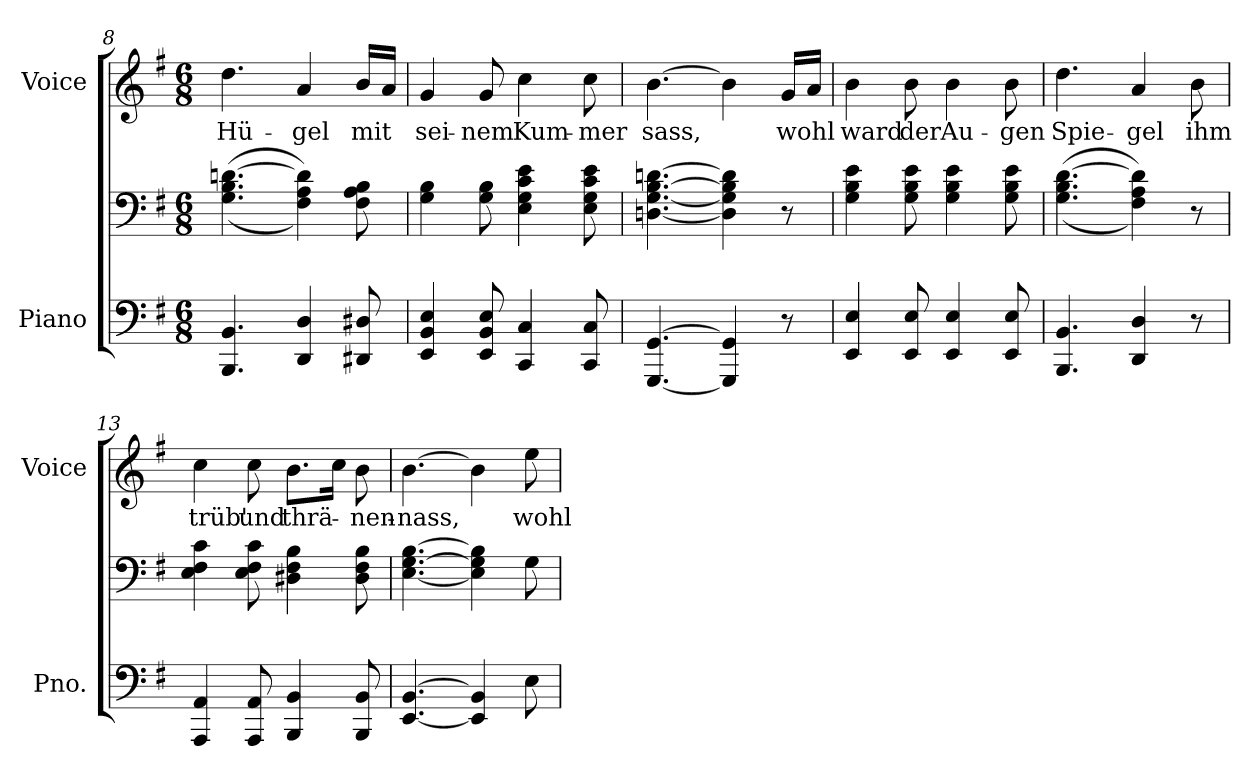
**kern	**kern	**kern	**text
*part2	*part2	*part1	*part1
*staff3	*staff2	*staff1	*staff1
*I"Piano	*	*I"Voice	*
*I'Pno.	*	*I'Voice	*
*clefF4	*clefF4	*clefG2	*
*k[f#]	*k[f#]	*k[f#]	*
*G:	*G:	*G:	*
*M6/8	*M6/8	*M6/8	*
=8	=8	=8	=8
!	!	!	!LO:LY:b:color=#000000
4.BBBi/ 4.BBi	((4.Gi\ 4.Bi [>4.dni	4.ddi\	Hü-
!	!	!	!LO:LY:b:color=#000000
4DDi/ 4Di	4F#i\ 4Ai 4di]))	4ai/	-gel
!	!	!	!LO:LY:b:color=#000000
8DD#Xi/ 8D#Xi	8F#i\ 8Ai 8Bi	16bi/LL	mit
.	.	16ai/JJ	.
!!LO:LB:g=z
=9	=9	=9	=9
!	!	!	!LO:LY:b:color=#000000
4EEi/ 4BBi 4Ei	4Gi\ 4Bi	4gi/	sei-
!	!	!	!LO:LY:b:color=#000000
8EEi/ 8BBi 8Ei	8Gi\ 8Bi	8gi/	-nem
!	!	!	!LO:LY:b:color=#000000
4CCi/ 4Ci	4Ei\ 4Gi 4ci 4ei	4cci\	Kum-
!	!	!	!LO:LY:b:color=#000000
8CCi/ 8Ci	8Ei\ 8Gi 8ci 8ei	8cci\	-mer
=10	=10	=10	=10
!	!	!	!LO:LY:b:color=#000000
[<4.GGGi/ [>4.GGi	[<4.Dni\ [<4.Gi [>4.Bi [>4.dni	[>4.bi\	sass,
4GGGi/] 4GGi]	4Di\] 4Gi] 4Bi] 4di]	4bi\]	.
!	!	!	!LO:LY:b:color=#000000
8r	8r	16gi/LL	wohl
.	.	16ai/JJ	.
=11	=11	=11	=11
!	!	!	!LO:LY:b:color=#000000
4EEi/ 4Ei	4Gi\ 4Bi 4ei	4bi\	ward
!	!	!	!LO:LY:b:color=#000000
8EEi/ 8Ei	8Gi\ 8Bi 8ei	8bi\	der
!	!	!	!LO:LY:b:color=#000000
4EEi/ 4Ei	4Gi\ 4Bi 4ei	4bi\	Au-
!	!	!	!LO:LY:b:color=#000000
8EEi/ 8Ei	8Gi\ 8Bi 8ei	8bi\	-gen
=12	=12	=12	=12
!	!	!	!LO:LY:b:color=#000000
4.BBBi/ 4.BBi	((4.Gi\ 4.Bi [>4.di	4.ddi\	Spie-
!	!	!	!LO:LY:b:color=#000000
4DDi/ 4Di	4F#i\ 4Ai 4di]))	4ai/	-gel
!	!	!	!LO:LY:b:color=#000000
8r	8r	8bi\	ihm
=13	=13	=13	=13
!	!	!	!LO:LY:b:color=#000000
4AAAi/ 4AAi	4Ei\ 4F#i 4ci	4cci\	trüb'
!	!	!	!LO:LY:b:color=#000000
8AAAi/ 8AAi	8Ei\ 8F#i 8ci	8cci\	und
!	!	!	!LO:LY:b:color=#000000
4BBBi/ 4BBi	4D#Xi\ 4F#i 4Bi	8.bi\L	thrä-
.	.	16cci\Jk	.
!	!	!	!LO:LY:b:color=#000000
8BBBi/ 8BBi	8D#i\ 8F#i 8Bi	8bi\	-nen-
=14	=14	=14	=14
!	!	!	!LO:LY:b:color=#000000
[<4.EEi/ [>4.BBi	[<4.Ei\ [>4.Gi [>4.Bi	[>4.bi\	-nass,
4EEi/] 4BBi]	4Ei\] 4Gi] 4Bi]	4bi\]	.
!	!	!	!LO:LY:b:color=#000000
8Ei\	8Gi\	8eei\	wohl
=	=	=	=
*-	*-	*-	*-
